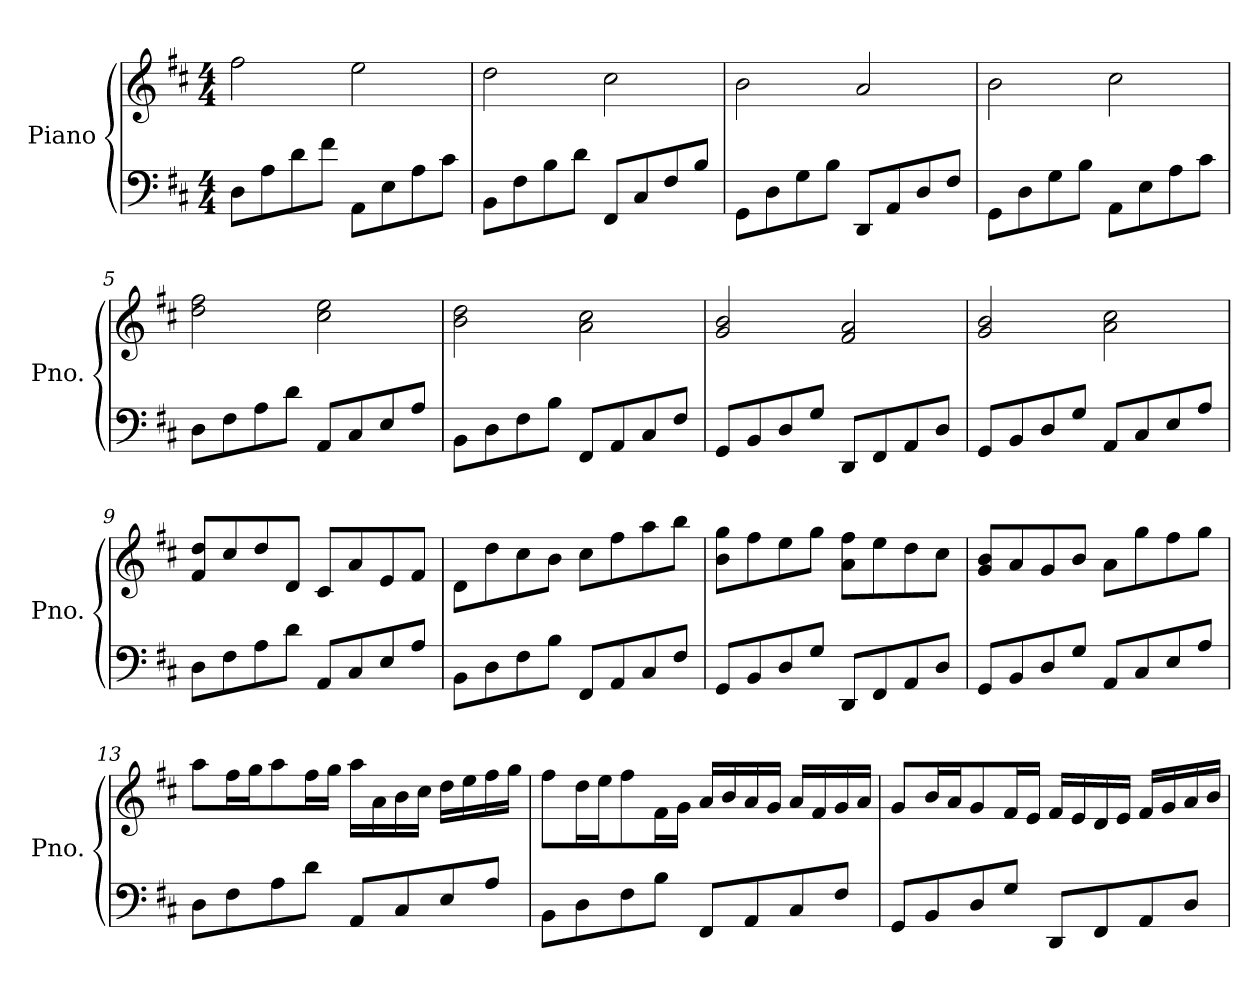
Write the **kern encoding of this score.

**kern	**kern
*part1	*part1
*staff2	*staff1
*I"Piano	*
*I'Pno.	*
*clefF4	*clefG2
*k[f#c#]	*k[f#c#]
*D:	*D:
*M4/4	*M4/4
=1	=1
8D\L	2ff#\
8A\	.
8d\	.
8f#\J	.
8AA\L	2ee\
8E\	.
8A\	.
8c#\J	.
=2	=2
8BB\L	2dd\
8F#\	.
8B\	.
8d\J	.
8FF#/L	2cc#\
8C#/	.
8F#/	.
8B/J	.
=3	=3
8GG\L	2b\
8D\	.
8G\	.
8B\J	.
8DD/L	2a/
8AA/	.
8D/	.
8F#/J	.
=4	=4
8GG\L	2b\
8D\	.
8G\	.
8B\J	.
8AA\L	2cc#\
8E\	.
8A\	.
8c#\J	.
!!LO:LB:g=z
=5	=5
8D\L	2dd\ 2ff#\
8F#\	.
8A\	.
8d\J	.
8AA/L	2cc#\ 2ee\
8C#/	.
8E/	.
8A/J	.
=6	=6
8BB\L	2b\ 2dd\
8D\	.
8F#\	.
8B\J	.
8FF#/L	2a\ 2cc#\
8AA/	.
8C#/	.
8F#/J	.
=7	=7
8GG/L	2g/ 2b/
8BB/	.
8D/	.
8G/J	.
8DD/L	2f#/ 2a/
8FF#/	.
8AA/	.
8D/J	.
=8	=8
8GG/L	2g/ 2b/
8BB/	.
8D/	.
8G/J	.
8AA/L	2a\ 2cc#\
8C#/	.
8E/	.
8A/J	.
!!LO:LB:g=z
=9	=9
8D\L	8f#/ 8dd/L
8F#\	8cc#/
8A\	8dd/
8d\J	8d/J
8AA/L	8c#/L
8C#/	8a/
8E/	8e/
8A/J	8f#/J
=10	=10
8BB\L	8d\L
8D\	8dd\
8F#\	8cc#\
8B\J	8b\J
8FF#/L	8cc#\L
8AA/	8ff#\
8C#/	8aa\
8F#/J	8bb\J
=11	=11
8GG/L	8b\ 8gg\L
8BB/	8ff#\
8D/	8ee\
8G/J	8gg\J
8DD/L	8a\ 8ff#\L
8FF#/	8ee\
8AA/	8dd\
8D/J	8cc#\J
=12	=12
8GG/L	8g/ 8b/L
8BB/	8a/
8D/	8g/
8G/J	8b/J
8AA/L	8a\L
8C#/	8gg\
8E/	8ff#\
8A/J	8gg\J
!!LO:LB:g=z
=13	=13
8D\L	8aa\L
8F#\	16ff#\L
.	16gg\J
8A\	8aa\
8d\J	16ff#\L
.	16gg\JJ
8AA/L	16aa\LL
.	16a\
8C#/	16b\
.	16cc#\JJ
8E/	16dd\LL
.	16ee\
8A/J	16ff#\
.	16gg\JJ
=14	=14
8BB\L	8ff#\L
8D\	16dd\L
.	16ee\J
8F#\	8ff#\
8B\J	16f#\L
.	16g\JJ
8FF#/L	16a/LL
.	16b/
8AA/	16a/
.	16g/JJ
8C#/	16a/LL
.	16f#/
8F#/J	16g/
.	16a/JJ
!!LO:LB:g=z
=15	=15
8GG/L	8g/L
8BB/	16b/L
.	16a/J
8D/	8g/
8G/J	16f#/L
.	16e/JJ
8DD/L	16f#/LL
.	16e/
8FF#/	16d/
.	16e/JJ
8AA/	16f#/LL
.	16g/
8D/J	16a/
.	16b/JJ
=	=
*-	*-
